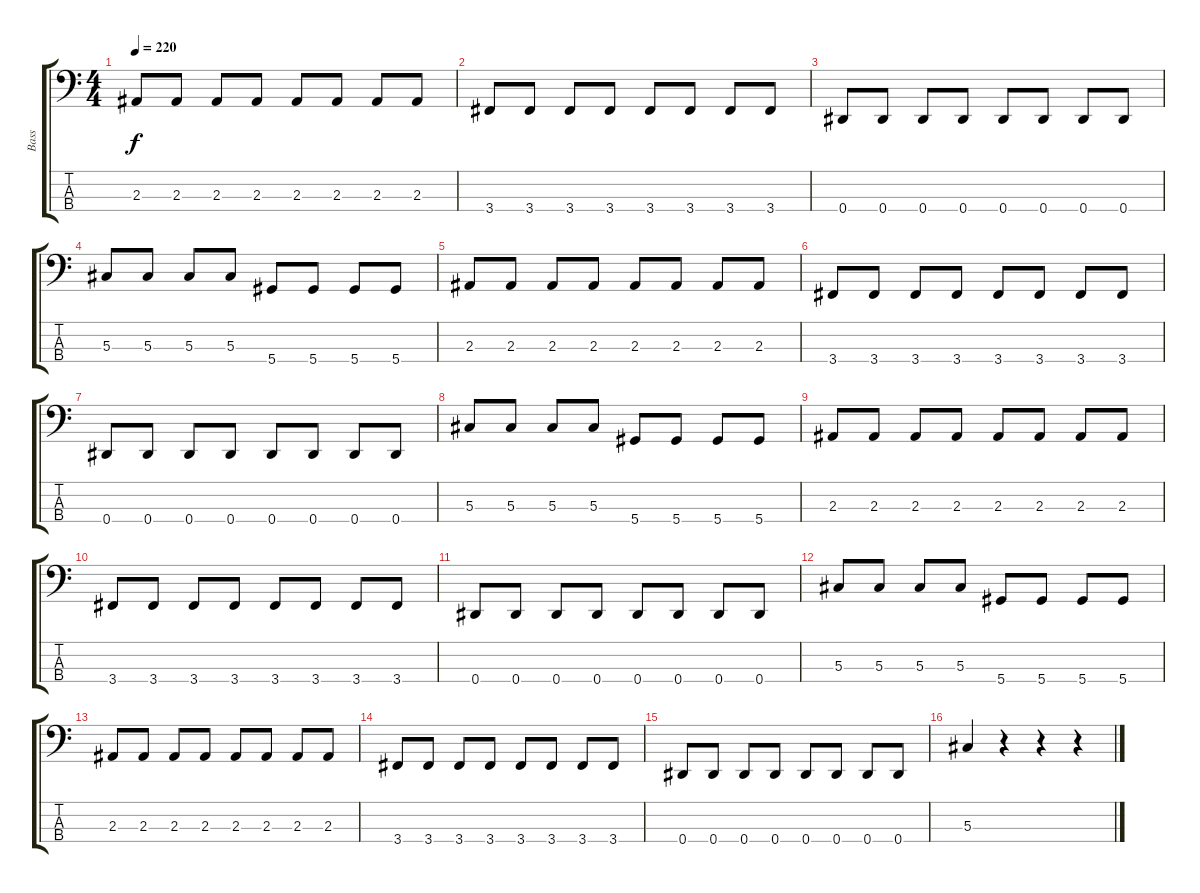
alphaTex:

\track ("Bass" "Bass") {instrument electricbasspick}
\staff {score tabs}
\tuning (Gb2 Db2 Ab1 Eb1) {hide}
\ts (4 4)
\tempo 220
\clef f4
\ks c
2.3.8{dy f} 2.3.8 2.3.8 2.3.8 2.3.8 2.3.8 2.3.8 2.3.8 |
3.4.8 3.4.8 3.4.8 3.4.8 3.4.8 3.4.8 3.4.8 3.4.8 |
0.4.8 0.4.8 0.4.8 0.4.8 0.4.8 0.4.8 0.4.8 0.4.8 |
5.3.8 5.3.8 5.3.8 5.3.8 5.4.8 5.4.8 5.4.8 5.4.8 |
2.3.8 2.3.8 2.3.8 2.3.8 2.3.8 2.3.8 2.3.8 2.3.8 |
3.4.8 3.4.8 3.4.8 3.4.8 3.4.8 3.4.8 3.4.8 3.4.8 |
0.4.8 0.4.8 0.4.8 0.4.8 0.4.8 0.4.8 0.4.8 0.4.8 |
5.3.8 5.3.8 5.3.8 5.3.8 5.4.8 5.4.8 5.4.8 5.4.8 |
2.3.8 2.3.8 2.3.8 2.3.8 2.3.8 2.3.8 2.3.8 2.3.8 |
3.4.8 3.4.8 3.4.8 3.4.8 3.4.8 3.4.8 3.4.8 3.4.8 |
0.4.8 0.4.8 0.4.8 0.4.8 0.4.8 0.4.8 0.4.8 0.4.8 |
5.3.8 5.3.8 5.3.8 5.3.8 5.4.8 5.4.8 5.4.8 5.4.8 |
2.3.8 2.3.8 2.3.8 2.3.8 2.3.8 2.3.8 2.3.8 2.3.8 |
3.4.8 3.4.8 3.4.8 3.4.8 3.4.8 3.4.8 3.4.8 3.4.8 |
0.4.8 0.4.8 0.4.8 0.4.8 0.4.8 0.4.8 0.4.8 0.4.8 |
5.3.4 r.4 r.4 r.4
